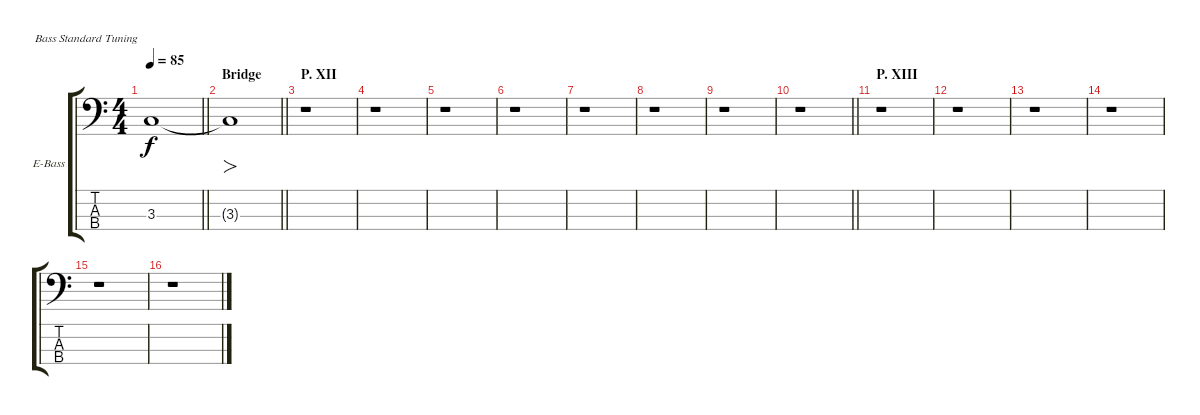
\bracketExtendMode groupsimilarinstruments
\firstSystemTrackNameOrientation horizontal
\otherSystemsTrackNameOrientation horizontal
\track ("Bass Guitar" "E-Bass") {instrument electricbassfinger}
\staff {score tabs}
\tuning (G2 D2 A1 E1)
\ts (4 4)
\tempo 85
\clef f4
\barLineRight lightlight
\ks c
3.3{t}.1{dy f} |
\section ("" "Bridge")
\barLineRight lightlight
3.3{t}.1{fo} |
\section ("" "P. XII")
r.1 |
r.1 |
r.1 |
r.1 |
r.1 |
r.1 |
r.1 |
\barLineRight lightlight
r.1 |
\section ("" "P. XIII")
r.1 |
r.1 |
r.1 |
r.1 |
r.1 |
r.1
